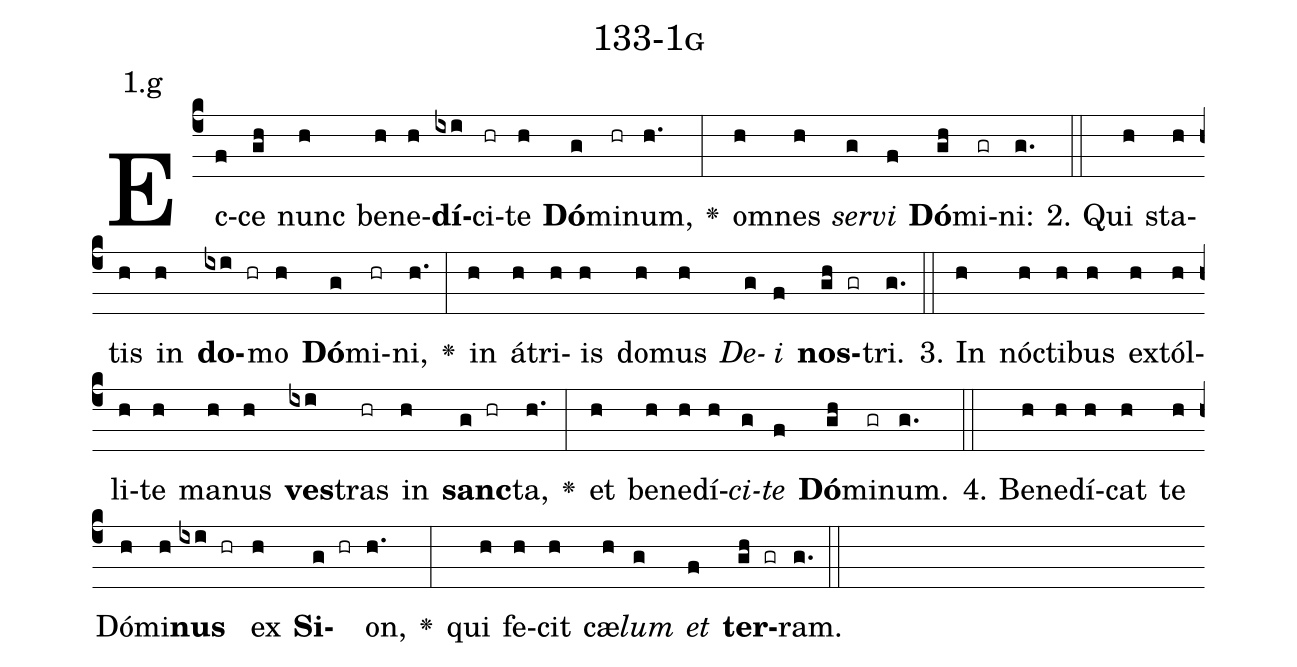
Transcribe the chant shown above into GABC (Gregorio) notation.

name: 133-1g;
annotation: 1.g;
%%
(c4)Ec(f)ce(gh) nunc(h) be(h)ne(h)<b>dí</b>(ixi)ci(hr)te(h) <b>Dó</b>(g)mi(hr)num,(h.) <v>\greheightstar</v>(:) om(h)nes(h) <i>ser</i>(g)<i>vi</i>(f) <b>Dó</b>(gh)mi(gr)ni:(g.) (::)
2. Qui(h) sta(h)tis(h) in(h) <b>do</b>(ixi hr)mo(h) <b>Dó</b>(g)mi(hr)ni,(h.) <v>\greheightstar</v>(:) in(h) á(h)tri(h)is(h) do(h)mus(h) <i>De</i>(g)<i>i</i>(f) <b>nos</b>(gh gr)tri.(g.) (::)
3. In(h) nóc(h)ti(h)bus(h) ex(h)tól(h)li(h)te(h) ma(h)nus(h) <b>ves</b>(ixi)tras(hr) in(h) <b>sanc</b>(g hr)ta,(h.) <v>\greheightstar</v>(:) et(h) be(h)ne(h)dí(h)<i>ci</i>(g)<i>te</i>(f) <b>Dó</b>(gh)mi(gr)num.(g.) (::)
4. Be(h)ne(h)dí(h)cat(h) te(h) Dó(h)mi(h)<b>nus</b>(ixi hr) ex(h) <b>Si</b>(g hr)on,(h.) <v>\greheightstar</v>(:) qui(h) fe(h)cit(h) cæ(h)<i>lum</i>(g) <i>et</i>(f) <b>ter</b>(gh gr)ram.(g.) (::)
